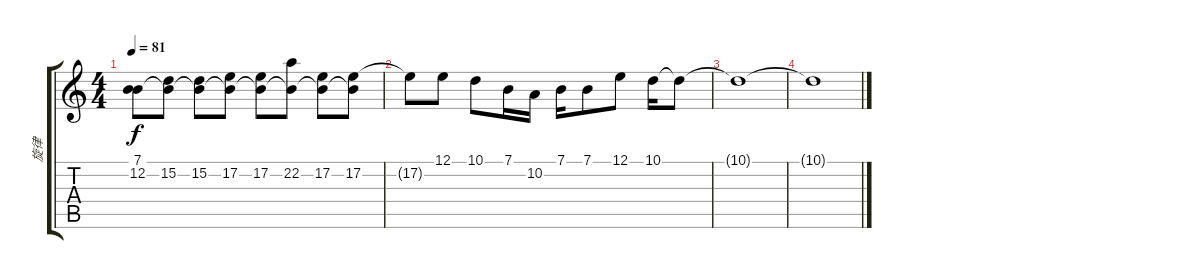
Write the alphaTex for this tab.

\track ("旋律" "旋律") {instrument trombone}
\staff {score tabs}
\tuning (E4 B3 G3 D3 A2 E2) {hide}
\ts (4 4)
\tempo 81
\clef g2
\ks c
(7.1 12.2).8{dy f} (7.1{t} 15.2).8 (7.1{t} 15.2).8 (7.1{t} 17.2).8 (7.1{t} 17.2).8 (7.1{t} 22.2).8 (7.1{t} 17.2).8 (7.1{t} 17.2).8 |
17.2{t}.8 12.1.8 10.1.8 7.1.16 10.2.16 7.1.16 7.1.8 12.1.8 10.1.16 10.1{t}.8 |
10.1{t}.1 |
10.1{t}.1
